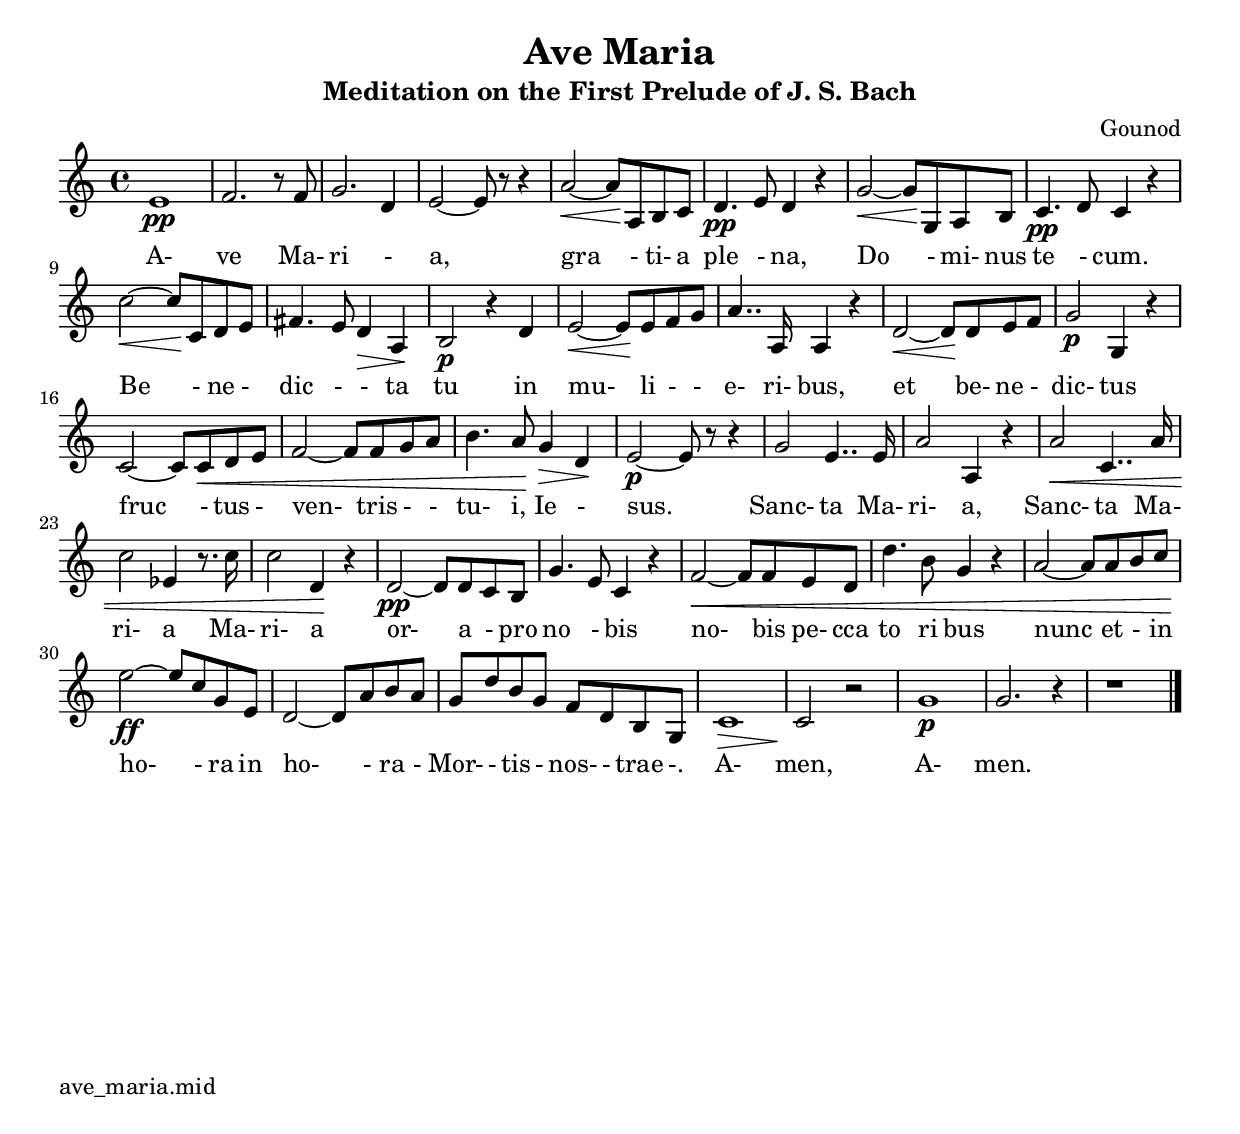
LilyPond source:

\version "2.24.3"
\bookpart {
  \tocItem \markup  "Ave Maria"
  \header {
   title = "Ave Maria"
   subtitle = "Meditation on the First Prelude of J. S. Bach"
   composer = "Gounod"
  }
\score{ 
  \context Staff = staffA {
  \transpose f c {
    \time 4/4
    \clef treble
    \key f \major
    \relative c' {
      %\set Score.skipBars = ##t R1*4 |

      a'1\pp bes2. r8 bes8 c2. g4 a2~  a8 r8 r4 d2~ \<  d8\! d,8 e8 f8 |

      g4.\pp a8 g4 r4 c2~ \<  c8\! c,8 d8 e8 |
      f4.\pp g8 f4 r4 f'2~ \<  f8\! f,8 g8 a8 b4. a8 g4 \>  d4\! |

      e2\p r4 g4 a2~ \<  a8\! a8 bes8 c8 | d4.. d,16 d4 r4 |
      g2~ \<  g8\! g8 a8 bes8 | c2\p c,4 r4 |

      f2~  f8 f8 \< g8 a8 bes2~  bes8 bes8 c8 d8 | e4.  d8\! c4 \>  g4\! |
      a2~\p  a8 r8 r4 c2 a4.. a16 |

      d2 d,4 r4 d'2 \< f,4.. d'16 | f2 aes,4 r8. f'16 | f2  g,4\! r4 |
      g2~\pp  g8 g8 f8 e8 |

      c'4. a8 f4 r4 bes2~ \<  bes8 bes8 a8 g8 | g'4. e8 c4 r4 |
      d2~  d8
      d8 e8 f8 |  a2\!~\ff  a8 f8 c8 a8 |

      g2~  g8 d'8 e8 d8 | c8 g'8 e8 c8 bes8 g8 e8 c8 f1 \>  f2\! r2
      c'1\p c2. r4 r1
      \bar "|."
    }
  }
 }
  \addlyrics{
A- ve Ma- ri - a,
gra - ti- a ple - na,
Do - mi- nus te - cum.
Be - ne - dic - - ta tu in mu- li - - e- ri- bus,
et be- ne - dic- tus fruc - tus - ven- tris - -
tu- i, Ie - sus.

Sanc- ta Ma- ri- a, Sanc- ta Ma- ri- a
Ma- ri- a
or- a - pro no - bis
no- bis pe- cca to ri bus
nunc et - in ho- - ra in ho- - ra -
Mor- - tis - nos- - trae -.
A- men, A- men.

}
\midi   {\tempo 4=100}
\layout { indent = 0 }
}
 \markup{
  \vspace #10
  \with-url #"http:///edgar-saenger.de/musik/vermischtes/src/ave_maria/ave_maria.mid"
                                                                      {ave_maria.mid}
 }
}